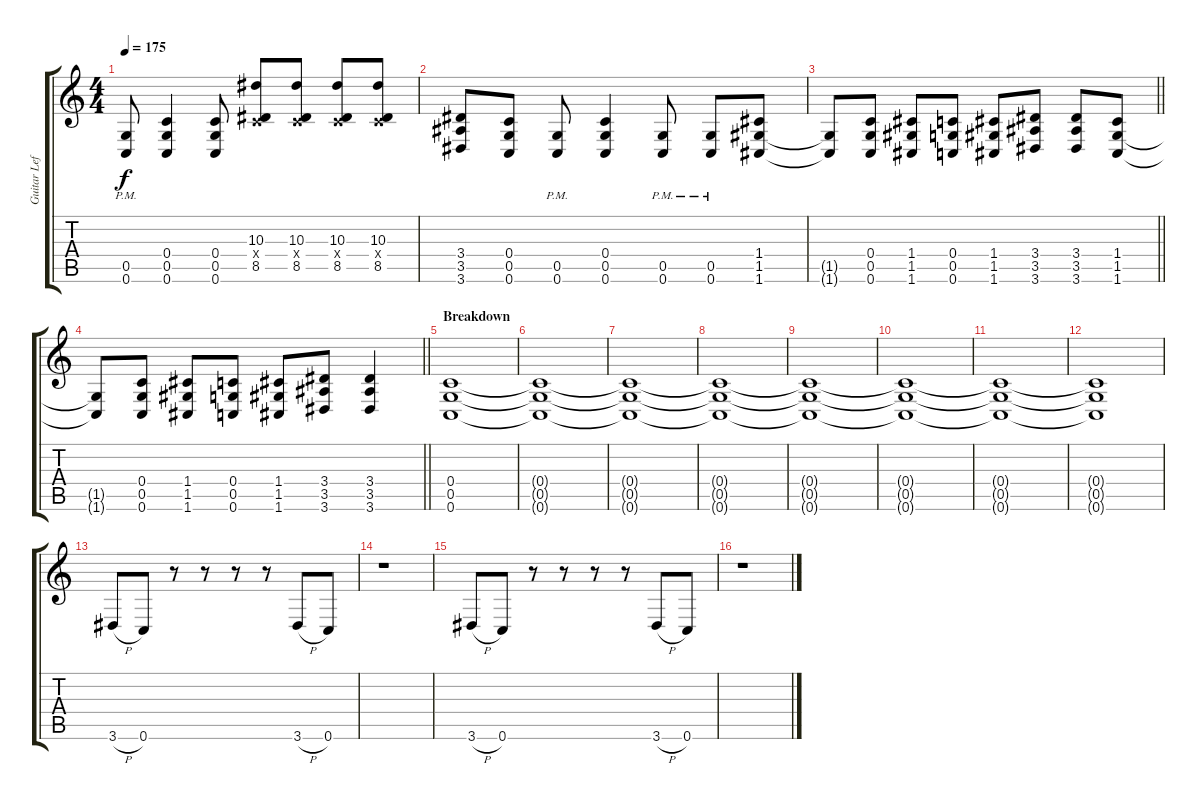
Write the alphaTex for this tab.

\track ("Guitar Left" "Guitar Lef") {instrument distortionguitar}
\staff {score tabs}
\tuning (D4 A3 F3 C3 G2 C2) {hide}
\ts (4 4)
\tempo 175
\clef g2
\ks c
(0.5{pm} 0.6{pm}).8{dy f} (0.4 0.5 0.6).4 (0.4 0.5 0.6).8 (10.3 0.4{x} 8.5).8 (10.3 0.4{x} 8.5).8 (10.3 0.4{x} 8.5).8 (10.3 0.4{x} 8.5).8 |
(3.4 3.5 3.6).8 (0.4 0.5 0.6).8 (0.5{pm} 0.6{pm}).8 (0.4 0.5 0.6).4 (0.5{pm} 0.6{pm}).8 (0.5{pm} 0.6{pm}).8 (1.4 1.5 1.6).8 |
\barLineRight lightlight
(1.5{t} 1.6{t}).8 (0.4 0.5 0.6).8 (1.4 1.5 1.6).8 (0.4 0.5 0.6).8 (1.4 1.5 1.6).8 (3.4 3.5 3.6).8 (3.4 3.5 3.6).8 (1.4 1.5 1.6).8 |
\barLineRight lightlight
(1.5{t} 1.6{t}).8 (0.4 0.5 0.6).8 (1.4 1.5 1.6).8 (0.4 0.5 0.6).8 (1.4 1.5 1.6).8 (3.4 3.5 3.6).8 (3.4 3.5 3.6).4 |
\section ("" "Breakdown")
(0.4 0.5 0.6).1 |
(0.4{t} 0.5{t} 0.6{t}).1 |
(0.4{t} 0.5{t} 0.6{t}).1 |
(0.4{t} 0.5{t} 0.6{t}).1 |
(0.4{t} 0.5{t} 0.6{t}).1 |
(0.4{t} 0.5{t} 0.6{t}).1 |
(0.4{t} 0.5{t} 0.6{t}).1 |
(0.4{t} 0.5{t} 0.6{t}).1 |
3.6{h}.8 0.6.8 r.8 r.8 r.8 r.8 3.6{h}.8 0.6.8 |
r.1 |
3.6{h}.8 0.6.8 r.8 r.8 r.8 r.8 3.6{h}.8 0.6.8 |
r.1
